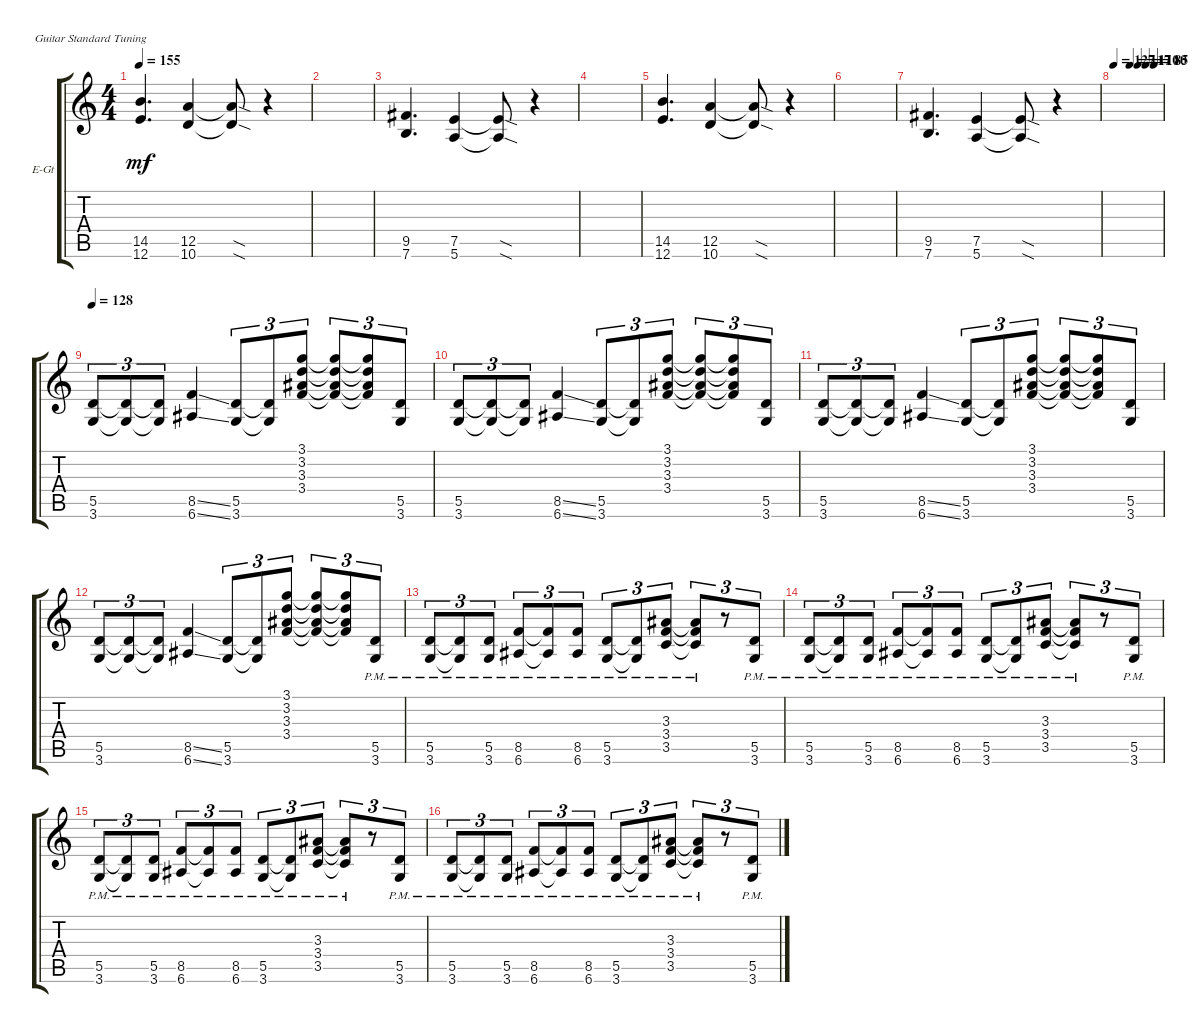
\defaultSystemsLayout 4
\bracketExtendMode groupsimilarinstruments
\firstSystemTrackNameOrientation horizontal
\otherSystemsTrackNameOrientation horizontal
\track ("Electric Guitar" "E-Gt") {instrument distortionguitar}
\staff {score tabs}
\tuning (E4 B3 G3 D3 A2 E2)
\ts (4 4)
\tempo 155
\clef g2
\ks c
(12.6 14.5).4{d dy mf} (10.6 12.5).4 (10.6{sod t} 12.5{sod t}).8 r.4 |
|
(7.6 9.5).4{d} (5.6 7.5).4 (5.6{sod t} 7.5{sod t}).8 r.4 |
|
(12.6 14.5).4{d} (10.6 12.5).4 (10.6{sod t} 12.5{sod t}).8 r.4 |
|
(7.6 9.5).4{d} (5.6 7.5).4 (5.6{sod t} 7.5{sod t}).8 r.4 |
\tempo 127
\tempo (117 0.333333)
\tempo (110 0.5)
\tempo (110 0.6625)
\tempo (85 0.833333)
|
\tempo 128
(3.6 5.5).8{tu (3 2)} (3.6{t} 5.5{t}).8{tu (3 2)} (5.5{t} 3.6{t}).8{tu (3 2)} (6.6{ss} 8.5{ss}).4 (3.6 5.5).8{tu (3 2)} (5.5{t} 3.6{t}).8{tu (3 2)} (3.1 3.2 3.3 3.4).8{tu (3 2)} (3.1{t} 3.2{t} 3.3{t} 3.4{t}).8{tu (3 2)} (3.4{t} 3.3{t} 3.2{t} 3.1{t}).8{tu (3 2)} (3.6 5.5).8{tu (3 2)} |
(3.6 5.5).8{tu (3 2)} (3.6{t} 5.5{t}).8{tu (3 2)} (5.5{t} 3.6{t}).8{tu (3 2)} (6.6{ss} 8.5{ss}).4 (3.6 5.5).8{tu (3 2)} (5.5{t} 3.6{t}).8{tu (3 2)} (3.1 3.2 3.3 3.4).8{tu (3 2)} (3.1{t} 3.2{t} 3.3{t} 3.4{t}).8{tu (3 2)} (3.4{t} 3.3{t} 3.2{t} 3.1{t}).8{tu (3 2)} (3.6 5.5).8{tu (3 2)} |
(3.6 5.5).8{tu (3 2)} (3.6{t} 5.5{t}).8{tu (3 2)} (5.5{t} 3.6{t}).8{tu (3 2)} (6.6{ss} 8.5{ss}).4 (3.6 5.5).8{tu (3 2)} (5.5{t} 3.6{t}).8{tu (3 2)} (3.1 3.2 3.3 3.4).8{tu (3 2)} (3.1{t} 3.2{t} 3.3{t} 3.4{t}).8{tu (3 2)} (3.4{t} 3.3{t} 3.2{t} 3.1{t}).8{tu (3 2)} (3.6 5.5).8{tu (3 2)} |
(3.6 5.5).8{tu (3 2)} (3.6{t} 5.5{t}).8{tu (3 2)} (5.5{t} 3.6{t}).8{tu (3 2)} (6.6{ss} 8.5{ss}).4 (3.6 5.5).8{tu (3 2)} (5.5{t} 3.6{t}).8{tu (3 2)} (3.1 3.2 3.3 3.4).8{tu (3 2)} (3.1{t} 3.2{t} 3.3{t} 3.4{t}).8{tu (3 2)} (3.4{t} 3.3{t} 3.2{t} 3.1{t}).8{tu (3 2)} (3.6{pm} 5.5{pm}).8{tu (3 2)} |
(3.6{pm} 5.5{pm}).8{tu (3 2)} (3.6{pm t} 5.5{pm t}).8{tu (3 2)} (3.6{pm} 5.5{pm}).8{tu (3 2)} (6.6{pm} 8.5{pm}).8{tu (3 2)} (6.6{pm t} 8.5{pm t}).8{tu (3 2)} (6.6{pm} 8.5{pm}).8{tu (3 2)} (3.6{pm} 5.5{pm}).8{tu (3 2)} (3.6{pm t} 5.5{pm t}).8{tu (3 2)} (3.5{pm} 3.4{pm} 3.3{pm}).8{tu (3 2)} (3.3{pm t} 3.4{pm t} 3.5{pm t}).8{tu (3 2)} r.8{tu (3 2)} (3.6{pm} 5.5{pm}).8{tu (3 2)} |
(3.6{pm} 5.5{pm}).8{tu (3 2)} (3.6{pm t} 5.5{pm t}).8{tu (3 2)} (3.6{pm} 5.5{pm}).8{tu (3 2)} (6.6{pm} 8.5{pm}).8{tu (3 2)} (6.6{pm t} 8.5{pm t}).8{tu (3 2)} (6.6{pm} 8.5{pm}).8{tu (3 2)} (3.6{pm} 5.5{pm}).8{tu (3 2)} (3.6{pm t} 5.5{pm t}).8{tu (3 2)} (3.5{pm} 3.4{pm} 3.3{pm}).8{tu (3 2)} (3.3{pm t} 3.4{pm t} 3.5{pm t}).8{tu (3 2)} r.8{tu (3 2)} (3.6{pm} 5.5{pm}).8{tu (3 2)} |
(3.6{pm} 5.5{pm}).8{tu (3 2)} (3.6{pm t} 5.5{pm t}).8{tu (3 2)} (3.6{pm} 5.5{pm}).8{tu (3 2)} (6.6{pm} 8.5{pm}).8{tu (3 2)} (6.6{pm t} 8.5{pm t}).8{tu (3 2)} (6.6{pm} 8.5{pm}).8{tu (3 2)} (3.6{pm} 5.5{pm}).8{tu (3 2)} (3.6{pm t} 5.5{pm t}).8{tu (3 2)} (3.5{pm} 3.4{pm} 3.3{pm}).8{tu (3 2)} (3.3{pm t} 3.4{pm t} 3.5{pm t}).8{tu (3 2)} r.8{tu (3 2)} (3.6{pm} 5.5{pm}).8{tu (3 2)} |
(3.6{pm} 5.5{pm}).8{tu (3 2)} (3.6{pm t} 5.5{pm t}).8{tu (3 2)} (3.6{pm} 5.5{pm}).8{tu (3 2)} (6.6{pm} 8.5{pm}).8{tu (3 2)} (6.6{pm t} 8.5{pm t}).8{tu (3 2)} (6.6{pm} 8.5{pm}).8{tu (3 2)} (3.6{pm} 5.5{pm}).8{tu (3 2)} (3.6{pm t} 5.5{pm t}).8{tu (3 2)} (3.5{pm} 3.4{pm} 3.3{pm}).8{tu (3 2)} (3.3{pm t} 3.4{pm t} 3.5{pm t}).8{tu (3 2)} r.8{tu (3 2)} (3.6{pm} 5.5{pm}).8{tu (3 2)}
